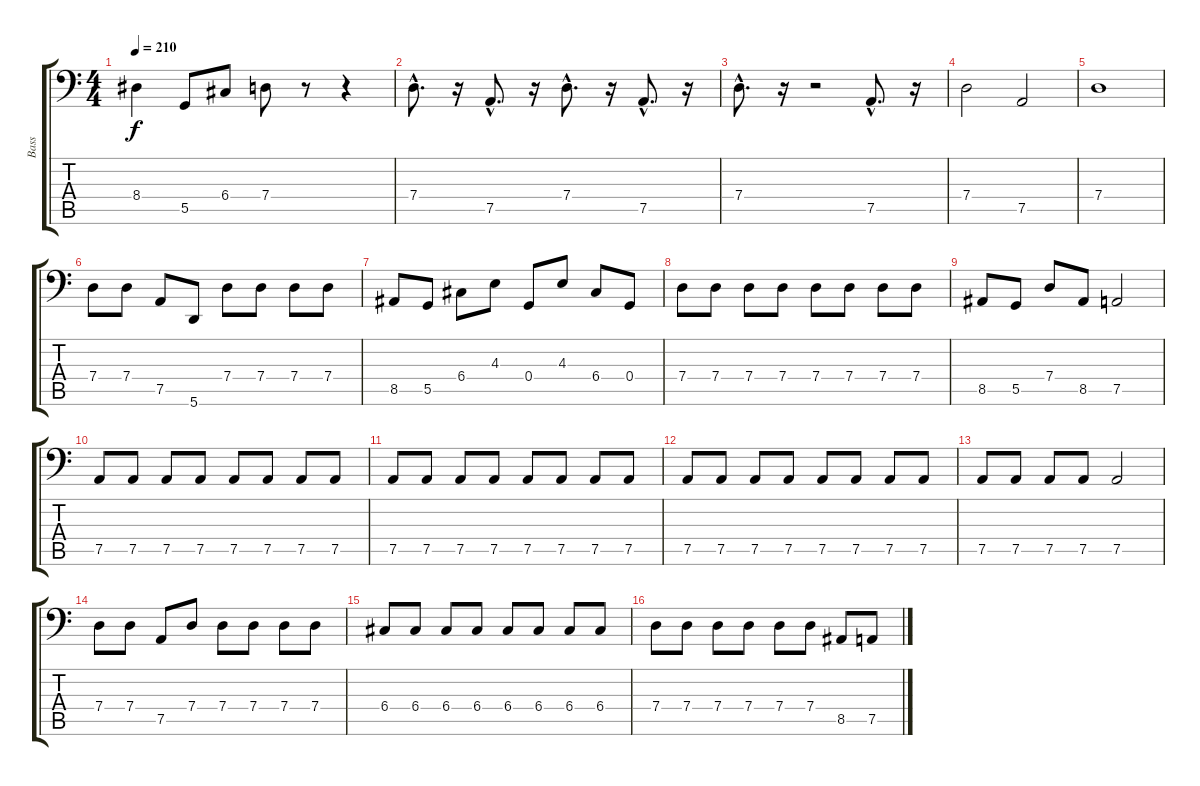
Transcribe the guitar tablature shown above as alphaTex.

\track ("Bass" "Bass") {instrument electricbasspick}
\staff {score tabs}
\tuning (A2 E2 C2 G1 D1 A0) {hide}
\ts (4 4)
\tempo 210
\clef f4
\ks c
8.4.4{dy f} 5.5.8 6.4.8 7.4.8 r.8 r.4 |
7.4{hac}.8{d} r.16 7.5{hac}.8{d} r.16 7.4{hac}.8{d} r.16 7.5{hac}.8{d} r.16 |
7.4{hac}.8{d} r.16 r.2 7.5{hac}.8{d} r.16 |
7.4.2 7.5.2 |
7.4.1 |
7.4.8 7.4.8 7.5.8 5.6.8 7.4.8 7.4.8 7.4.8 7.4.8 |
8.5.8 5.5.8 6.4.8 4.3.8 0.4.8 4.3.8 6.4.8 0.4.8 |
7.4.8 7.4.8 7.4.8 7.4.8 7.4.8 7.4.8 7.4.8 7.4.8 |
8.5.8 5.5.8 7.4.8 8.5.8 7.5.2 |
7.5.8 7.5.8 7.5.8 7.5.8 7.5.8 7.5.8 7.5.8 7.5.8 |
7.5.8 7.5.8 7.5.8 7.5.8 7.5.8 7.5.8 7.5.8 7.5.8 |
7.5.8 7.5.8 7.5.8 7.5.8 7.5.8 7.5.8 7.5.8 7.5.8 |
7.5.8 7.5.8 7.5.8 7.5.8 7.5.2 |
7.4.8 7.4.8 7.5.8 7.4.8 7.4.8 7.4.8 7.4.8 7.4.8 |
6.4.8 6.4.8 6.4.8 6.4.8 6.4.8 6.4.8 6.4.8 6.4.8 |
7.4.8 7.4.8 7.4.8 7.4.8 7.4.8 7.4.8 8.5.8 7.5.8
